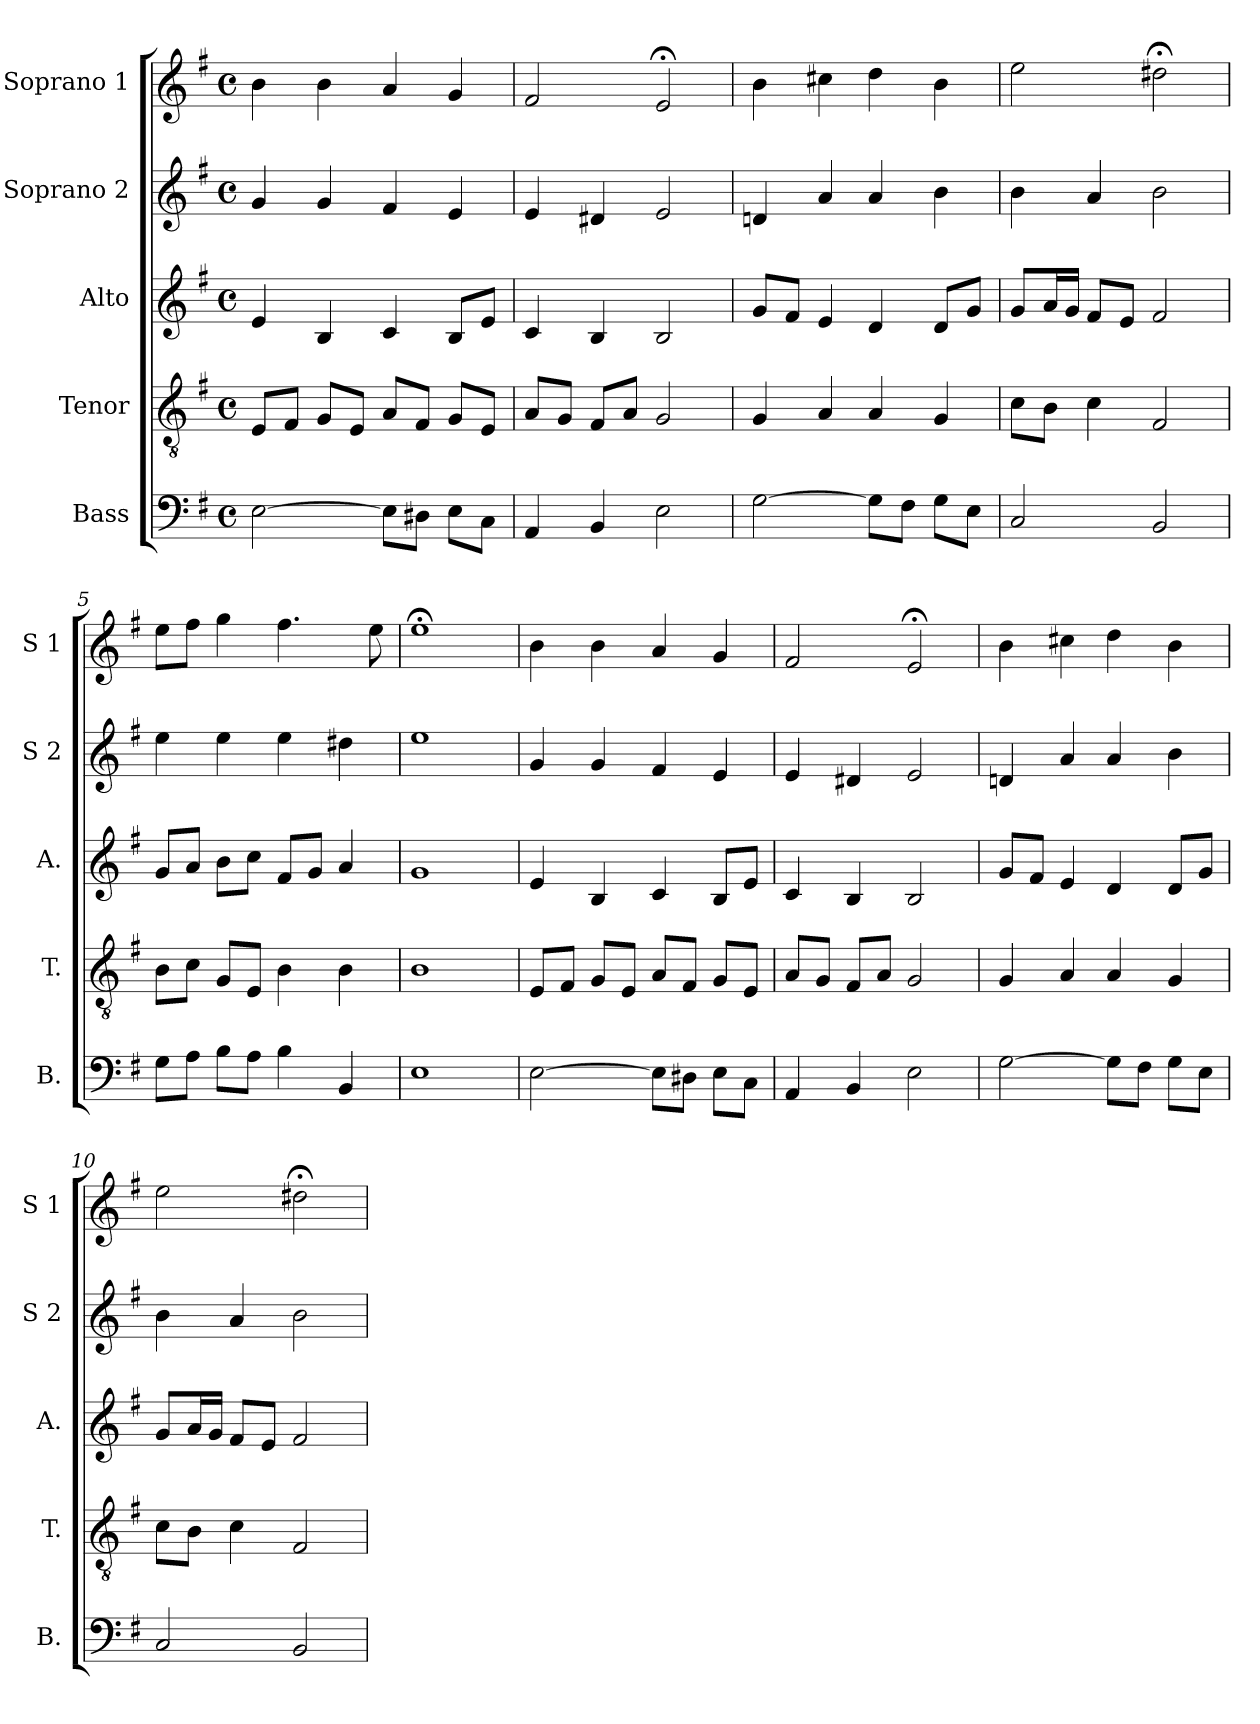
**kern	**kern	**kern	**kern	**kern
*part5	*part4	*part3	*part2	*part1
*staff5	*staff4	*staff3	*staff2	*staff1
*I"Bass	*I"Tenor	*I"Alto	*I"Soprano 2	*I"Soprano 1
*I'B.	*I'T.	*I'A.	*I'S 2	*I'S 1
*clefF4	*clefGv2	*clefG2	*clefG2	*clefG2
*k[f#]	*k[f#]	*k[f#]	*k[f#]	*k[f#]
*e:	*e:	*e:	*e:	*e:
*M4/4	*M4/4	*M4/4	*M4/4	*M4/4
*met(c)	*met(c)	*met(c)	*met(c)	*met(c)
*MM93	*MM93	*MM93	*MM93	*MM93
=1	=1	=1	=1	=1
[2E\	8E/L	4e/	4g/	4b\
.	8F#/J	.	.	.
.	8G/L	4B/	4g/	4b\
.	8E/J	.	.	.
8E\L]	8A/L	4c/	4f#/	4a/
8D#X\J	8F#/J	.	.	.
8E\L	8G/L	8B/L	4e/	4g/
8C\J	8E/J	8e/J	.	.
=2	=2	=2	=2	=2
4AA/	8A/L	4c/	4e/	2f#/
.	8G/J	.	.	.
4BB/	8F#/L	4B/	4d#X/	.
.	8A/J	.	.	.
2E\	2G/	2B/	2e/	2e;</
=3	=3	=3	=3	=3
[2G\	4G/	8g/L	4dn/	4b\
.	.	8f#/J	.	.
.	4A/	4e/	4a/	4cc#X\
8G\L]	4A/	4d/	4a/	4dd\
8F#\J	.	.	.	.
8G\L	4G/	8d/L	4b\	4b\
8E\J	.	8g/J	.	.
=4	=4	=4	=4	=4
2C/	8c\L	8g/L	4b\	2ee\
.	8B\J	16a/L	.	.
.	.	16g/JJ	.	.
.	4c\	8f#/L	4a/	.
.	.	8e/J	.	.
2BB/	2F#/	2f#/	2b\	2dd#X;<\
!!LO:LB:g=z
=5	=5	=5	=5	=5
8G\L	8B\L	8g/L	4ee\	8ee\L
8A\J	8c\J	8a/J	.	8ff#\J
8B\L	8G/L	8b\L	4ee\	4gg\
8A\J	8E/J	8cc\J	.	.
4B\	4B\	8f#/L	4ee\	4.ff#\
.	.	8g/J	.	.
4BB/	4B\	4a/	4dd#X\	.
.	.	.	.	8ee\
=6	=6	=6	=6	=6
1E	1B	1g	1ee	1ee;<
=7	=7	=7	=7	=7
[2E\	8E/L	4e/	4g/	4b\
.	8F#/J	.	.	.
.	8G/L	4B/	4g/	4b\
.	8E/J	.	.	.
8E\L]	8A/L	4c/	4f#/	4a/
8D#X\J	8F#/J	.	.	.
8E\L	8G/L	8B/L	4e/	4g/
8C\J	8E/J	8e/J	.	.
=8	=8	=8	=8	=8
4AA/	8A/L	4c/	4e/	2f#/
.	8G/J	.	.	.
4BB/	8F#/L	4B/	4d#X/	.
.	8A/J	.	.	.
2E\	2G/	2B/	2e/	2e;</
=9	=9	=9	=9	=9
[2G\	4G/	8g/L	4dn/	4b\
.	.	8f#/J	.	.
.	4A/	4e/	4a/	4cc#X\
8G\L]	4A/	4d/	4a/	4dd\
8F#\J	.	.	.	.
8G\L	4G/	8d/L	4b\	4b\
8E\J	.	8g/J	.	.
!!LO:PB:g=z
=10	=10	=10	=10	=10
2C/	8c\L	8g/L	4b\	2ee\
.	8B\J	16a/L	.	.
.	.	16g/JJ	.	.
.	4c\	8f#/L	4a/	.
.	.	8e/J	.	.
2BB/	2F#/	2f#/	2b\	2dd#X;<\
=	=	=	=	=
*-	*-	*-	*-	*-
